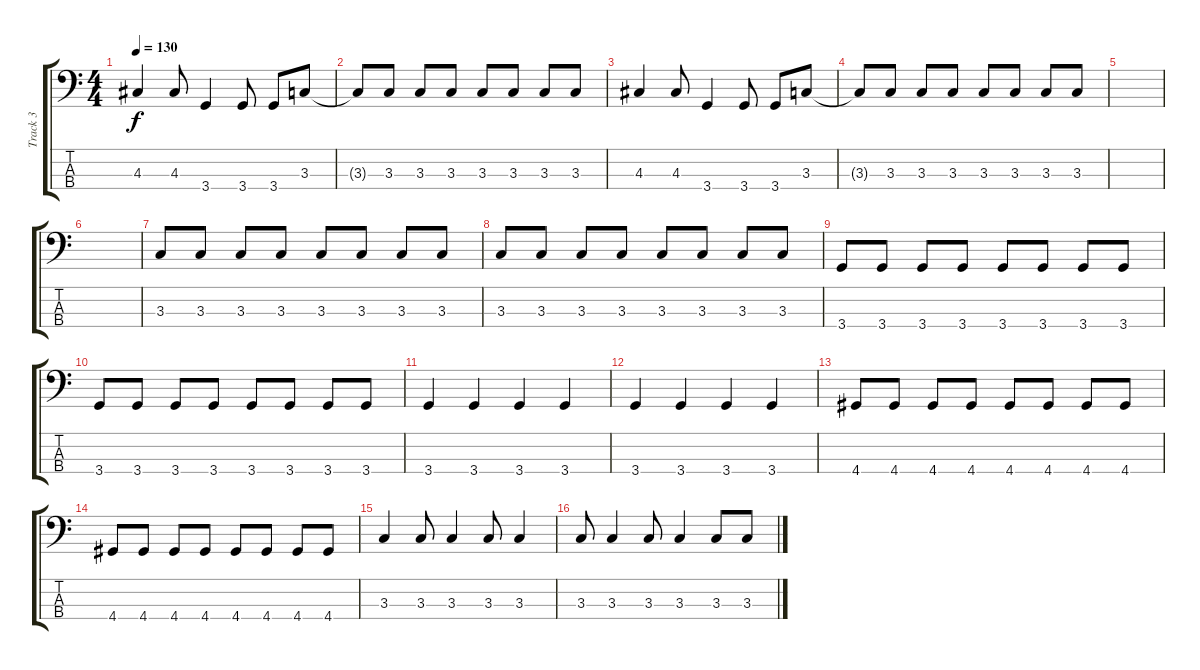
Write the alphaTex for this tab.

\track ("Track 3" "Track 3") {instrument electricbasspick}
\staff {score tabs}
\tuning (G2 D2 A1 E1) {hide}
\ts (4 4)
\tempo 130
\clef f4
\ks c
4.3.4{dy f} 4.3.8 3.4.4 3.4.8 3.4.8 3.3.8 |
3.3{t}.8 3.3.8 3.3.8 3.3.8 3.3.8 3.3.8 3.3.8 3.3.8 |
4.3.4 4.3.8 3.4.4 3.4.8 3.4.8 3.3.8 |
3.3{t}.8 3.3.8 3.3.8 3.3.8 3.3.8 3.3.8 3.3.8 3.3.8 |
|
|
3.3.8 3.3.8 3.3.8 3.3.8 3.3.8 3.3.8 3.3.8 3.3.8 |
3.3.8 3.3.8 3.3.8 3.3.8 3.3.8 3.3.8 3.3.8 3.3.8 |
3.4.8 3.4.8 3.4.8 3.4.8 3.4.8 3.4.8 3.4.8 3.4.8 |
3.4.8 3.4.8 3.4.8 3.4.8 3.4.8 3.4.8 3.4.8 3.4.8 |
3.4.4 3.4.4 3.4.4 3.4.4 |
3.4.4 3.4.4 3.4.4 3.4.4 |
4.4.8 4.4.8 4.4.8 4.4.8 4.4.8 4.4.8 4.4.8 4.4.8 |
4.4.8 4.4.8 4.4.8 4.4.8 4.4.8 4.4.8 4.4.8 4.4.8 |
3.3.4 3.3.8 3.3.4 3.3.8 3.3.4 |
3.3.8 3.3.4 3.3.8 3.3.4 3.3.8 3.3.8
